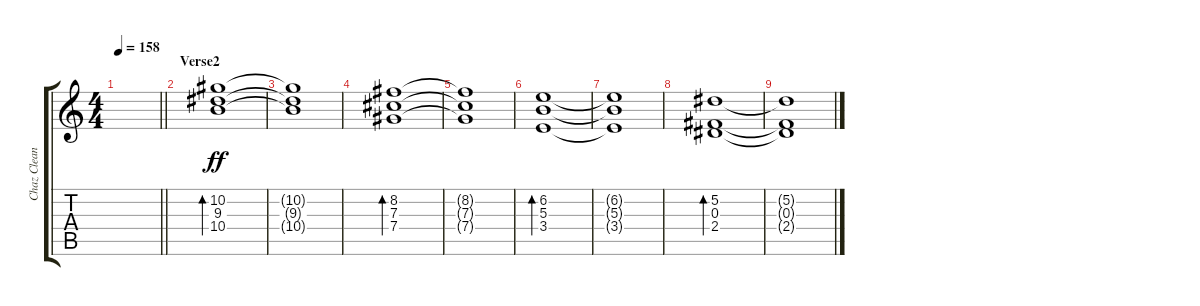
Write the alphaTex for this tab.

\track ("Chaz Clean" "Chaz Clean") {instrument electricguitarjazz}
\staff {score tabs}
\tuning (Eb4 Bb3 Gb3 Db3 Ab2 Db2) {hide}
\ts (4 4)
\tempo 158
\clef g2
\barLineRight lightlight
\ks c
|
\section ("" "Verse2")
(10.2 9.3 10.4).1{bd 480 dy ff} |
(10.2{t} 9.3{t} 10.4{t}).1 |
(8.2 7.3 7.4).1{bd 480} |
(8.2{t} 7.3{t} 7.4{t}).1 |
(6.2 5.3 3.4).1{bd 480} |
(6.2{t} 5.3{t} 3.4{t}).1 |
(5.2 0.3 2.4).1{bd 480} |
(5.2{t} 0.3{t} 2.4{t}).1
